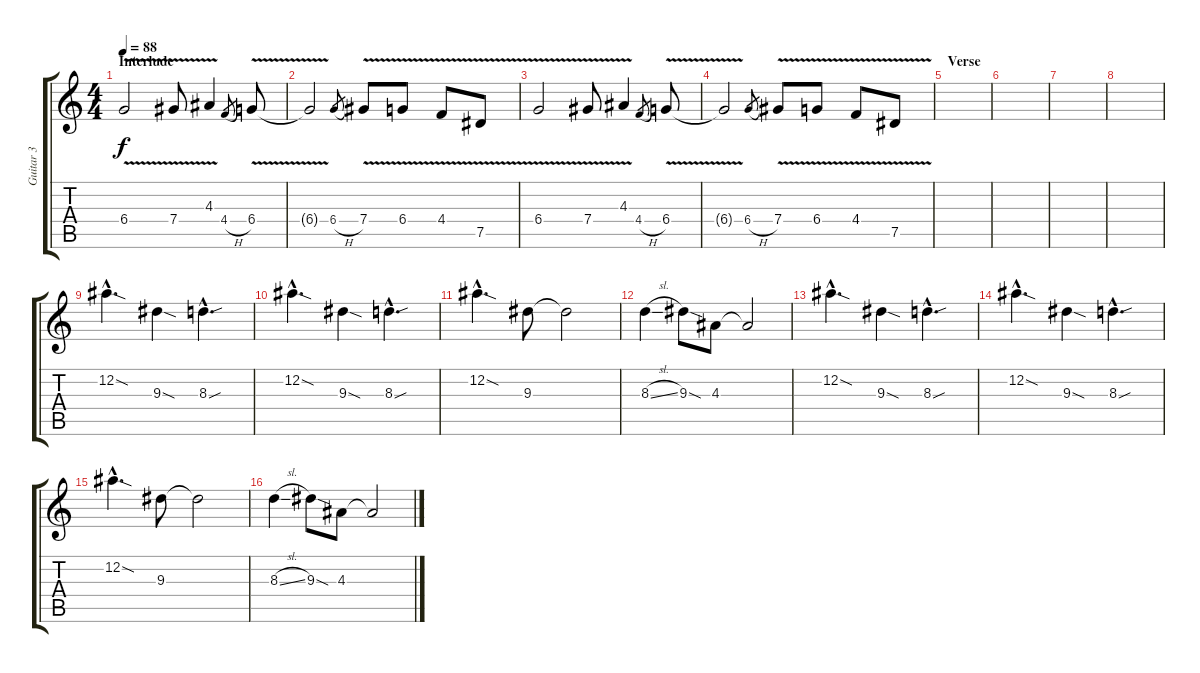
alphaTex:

\track ("Guitar 3" "Guitar 3") {instrument electricguitarclean}
\staff {score tabs}
\tuning (Eb4 Bb3 Gb3 Db3 Ab2 Eb2) {hide}
\ts (4 4)
\section ("" "Interlude")
\tempo 88
\clef g2
\ks c
6.4{v}.2{dy f} 7.4{v}.8 4.3{v}.4 4.4{h}.8{gr} 6.4{v}.8 |
6.4{t}.2 6.4{h}.8{gr} 7.4{v}.8 6.4{v}.8 4.4{v}.8 7.5{v}.8 |
6.4{v}.2 7.4{v}.8 4.3{v}.4 4.4{h}.8{gr} 6.4{v}.8 |
6.4{t}.2 6.4{h}.8{gr} 7.4{v}.8 6.4{v}.8 4.4{v}.8 7.5{v}.8 |
\section ("" "Verse")
|
|
|
|
12.2{sod hac}.4{d} 9.3{sod}.4 8.3{sou hac}.4{d} |
12.2{sod hac}.4{d} 9.3{sod}.4 8.3{sou hac}.4{d} |
12.2{sod hac}.4{d} 9.3.8 9.3{t}.2 |
8.3{sl}.4 9.3{sod}.8 4.3.8 4.3{t}.2 |
12.2{sod hac}.4{d} 9.3{sod}.4 8.3{sou hac}.4{d} |
12.2{sod hac}.4{d} 9.3{sod}.4 8.3{sou hac}.4{d} |
12.2{sod hac}.4{d} 9.3.8 9.3{t}.2 |
8.3{sl}.4 9.3{sod}.8 4.3.8 4.3{t}.2
